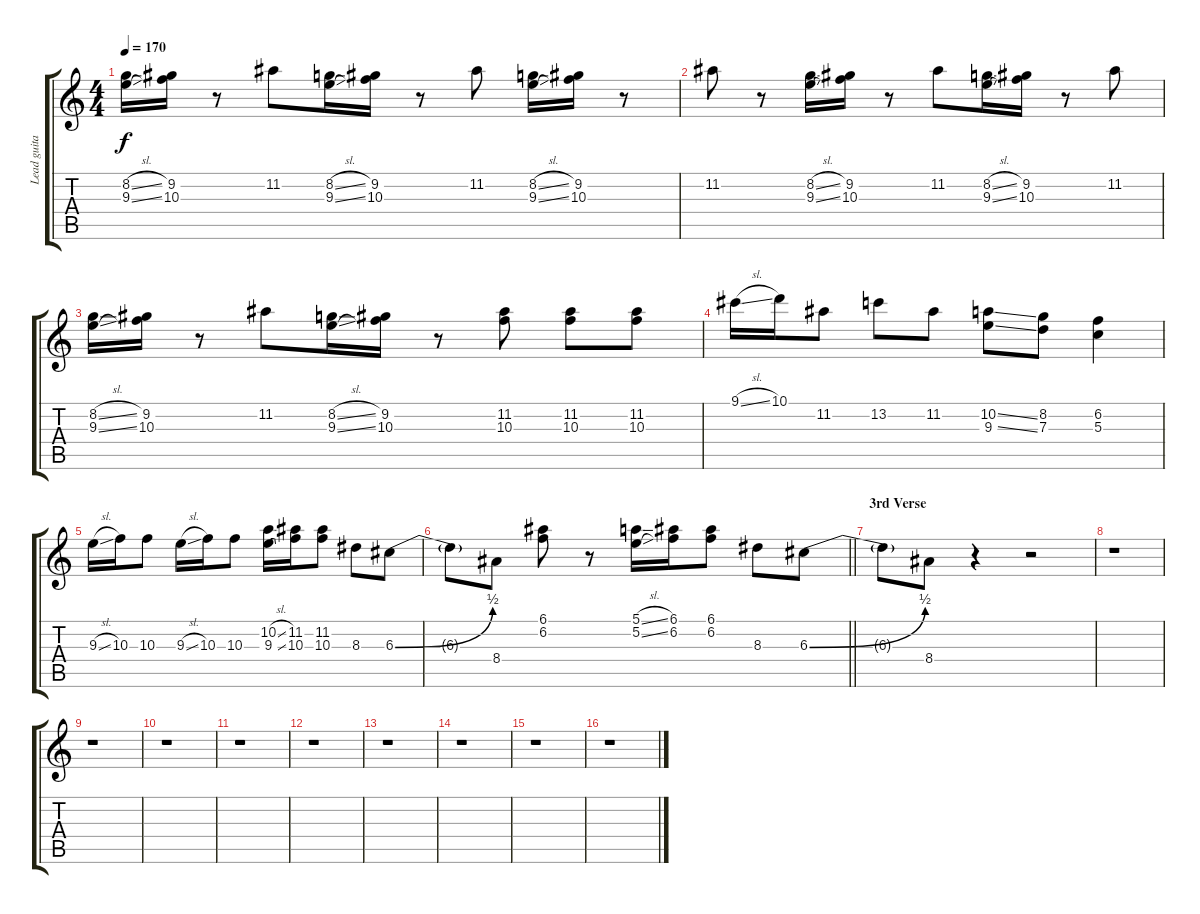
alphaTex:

\track ("Lead guitar" "Lead guita") {instrument distortionguitar}
\staff {score tabs}
\tuning (E4 B3 G3 D3 A2 E2) {hide}
\ts (4 4)
\tempo 170
\clef g2
\ks c
(8.2{sl} 9.3{sl}).16{dy f} (9.2 10.3).16 r.8 11.2.8 (8.2{sl} 9.3{sl}).16 (9.2 10.3).16 r.8 11.2.8 (8.2{sl} 9.3{sl}).16 (9.2 10.3).16 r.8 |
11.2.8 r.8 (8.2{sl} 9.3{sl}).16 (9.2 10.3).16 r.8 11.2.8 (8.2{sl} 9.3{sl}).16 (9.2 10.3).16 r.8 11.2.8 |
(8.2{sl} 9.3{sl}).16 (9.2 10.3).16 r.8 11.2.8 (8.2{sl} 9.3{sl}).16 (9.2 10.3).16 r.8 (11.2 10.3).8 (11.2 10.3).8 (11.2 10.3).8 |
9.1{sl}.16 10.1.16 11.2.8 13.2.8 11.2.8 (10.2{ss} 9.3{ss}).8 (8.2 7.3).8 (6.2 5.3).4 |
9.3{sl}.16 10.3.16 10.3.8 9.3{sl}.16 10.3.16 10.3.8 (10.2{sl} 9.3{sl}).16 (11.2 10.3).16 (11.2 10.3).8 8.3.8 6.3{be (bend 0 0 60 2)}.8 |
\barLineRight lightlight
6.3{t}.8 8.4.8 (6.1 6.2).8 r.8 (5.1{sl} 5.2{sl}).16 (6.1 6.2).16 (6.1 6.2).8 8.3.8 6.3{be (bend 0 0 60 2)}.8 |
\section ("" "3rd Verse")
6.3{t}.8 8.4.8 r.4 r.2 |
r.1 |
r.1 |
r.1 |
r.1 |
r.1 |
r.1 |
r.1 |
r.1 |
r.1
